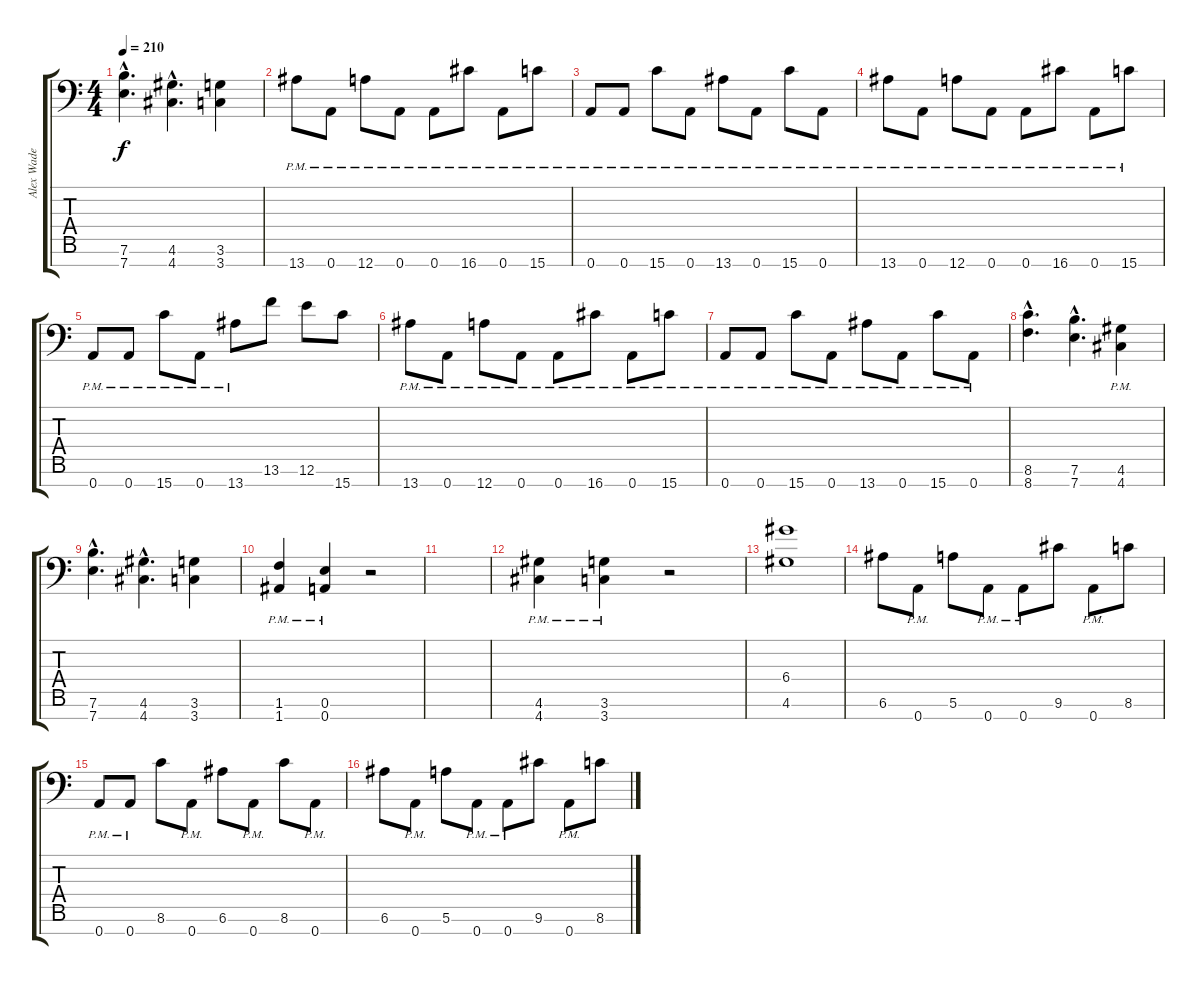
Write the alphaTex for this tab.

\track ("Alex Wade (Guitar)" "Alex Wade ") {instrument distortionguitar}
\staff {score tabs}
\tuning (E4 B3 G3 D3 A2 E2 A1) {hide}
\ts (4 4)
\tempo 210
\clef f4
\ks c
(7.6{hac} 7.7{hac}).4{d dy f} (4.6{hac} 4.7{hac}).4{d} (3.6 3.7).4 |
13.7{pm}.8 0.7{pm}.8 12.7{pm}.8 0.7{pm}.8 0.7{pm}.8 16.7{pm}.8 0.7{pm}.8 15.7{pm}.8 |
0.7{pm}.8 0.7{pm}.8 15.7{pm}.8 0.7{pm}.8 13.7{pm}.8 0.7{pm}.8 15.7{pm}.8 0.7{pm}.8 |
13.7{pm}.8 0.7{pm}.8 12.7{pm}.8 0.7{pm}.8 0.7{pm}.8 16.7{pm}.8 0.7{pm}.8 15.7{pm}.8 |
0.7{pm}.8 0.7{pm}.8 15.7{pm}.8 0.7{pm}.8 13.7{pm}.8 13.6.8 12.6.8 15.7.8 |
13.7{pm}.8 0.7{pm}.8 12.7{pm}.8 0.7{pm}.8 0.7{pm}.8 16.7{pm}.8 0.7{pm}.8 15.7{pm}.8 |
0.7{pm}.8 0.7{pm}.8 15.7{pm}.8 0.7{pm}.8 13.7{pm}.8 0.7{pm}.8 15.7{pm}.8 0.7{pm}.8 |
(8.6{hac} 8.7{hac}).4{d} (7.6{hac} 7.7{hac}).4{d} (4.6{pm} 4.7{pm}).4 |
(7.6{hac} 7.7{hac}).4{d} (4.6{hac} 4.7{hac}).4{d} (3.6 3.7).4 |
(1.6{pm} 1.7{pm}).4 (0.6{pm} 0.7{pm}).4 r.2 |
|
(4.6{pm} 4.7{pm}).4 (3.6{pm} 3.7{pm}).4 r.2 |
(6.4 4.6).1 |
6.6.8 0.7{pm}.8 5.6.8 0.7{pm}.8 0.7{pm}.8 9.6.8 0.7{pm}.8 8.6.8 |
0.7{pm}.8 0.7{pm}.8 8.6.8 0.7{pm}.8 6.6.8 0.7{pm}.8 8.6.8 0.7{pm}.8 |
6.6.8 0.7{pm}.8 5.6.8 0.7{pm}.8 0.7{pm}.8 9.6.8 0.7{pm}.8 8.6.8
